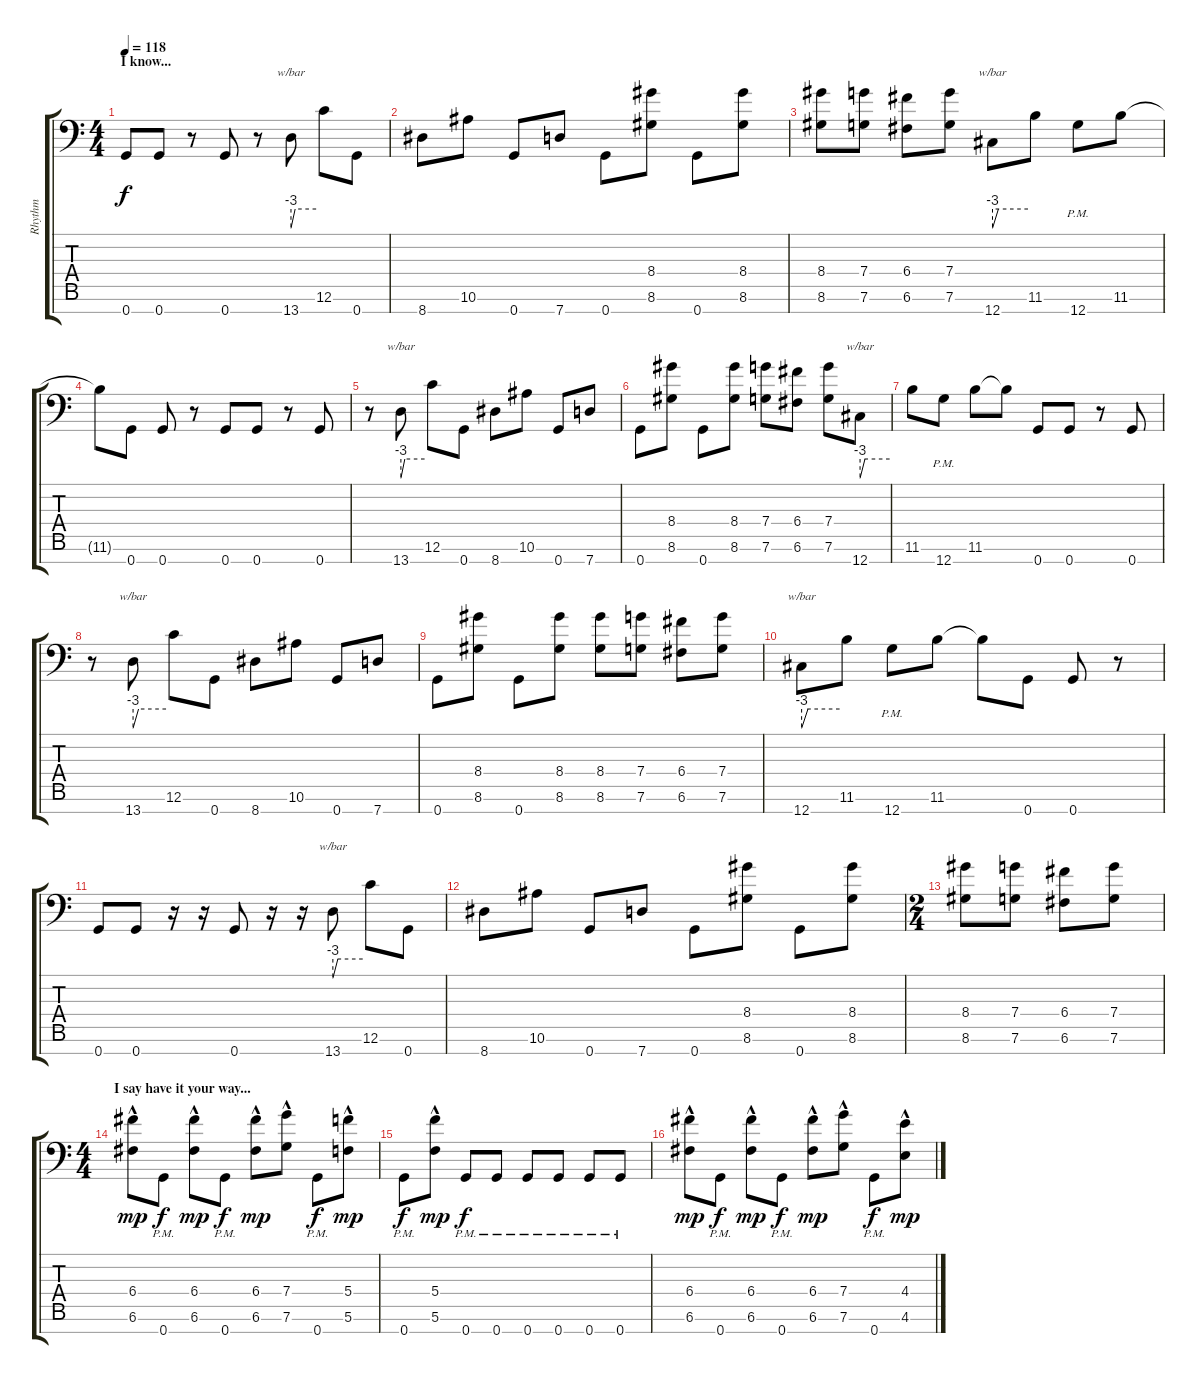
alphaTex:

\track ("Rhythm" "Rhythm") {instrument distortionguitar}
\staff {score tabs}
\tuning (E4 C4 G3 C3 G2 C2 G1) {hide}
\ts (4 4)
\section ("" "I know...")
\tempo 118
\clef f4
\ks c
0.7.8{dy f} 0.7.8 r.8 0.7.8 r.8 13.7.8{tbe (custom default 0 -12 10 0 60 0)} 12.6.8 0.7.8 |
8.7.8 10.6.8 0.7.8 7.7.8 0.7.8 (8.4 8.6).8 0.7.8 (8.4 8.6).8 |
(8.4 8.6).8 (7.4 7.6).8 (6.4 6.6).8 (7.4 7.6).8 12.7.8{tbe (custom default 0 -12 10 0 60 0)} 11.6.8 12.7{pm}.8 11.6.8 |
11.6{t}.8 0.7.8 0.7.8 r.8 0.7.8 0.7.8 r.8 0.7.8 |
r.8 13.7.8{tbe (custom default 0 -12 10 0 60 0)} 12.6.8 0.7.8 8.7.8 10.6.8 0.7.8 7.7.8 |
0.7.8 (8.4 8.6).8 0.7.8 (8.4 8.6).8 (7.4 7.6).8 (6.4 6.6).8 (7.4 7.6).8 12.7.8{tbe (custom default 0 -12 10 0 60 0)} |
11.6.8 12.7{pm}.8 11.6.8 11.6{t}.8 0.7.8 0.7.8 r.8 0.7.8 |
r.8 13.7.8{tbe (custom default 0 -12 10 0 60 0)} 12.6.8 0.7.8 8.7.8 10.6.8 0.7.8 7.7.8 |
0.7.8 (8.4 8.6).8 0.7.8 (8.4 8.6).8 (8.4 8.6).8 (7.4 7.6).8 (6.4 6.6).8 (7.4 7.6).8 |
12.7.8{tbe (custom default 0 -12 10 0 60 0)} 11.6.8 12.7{pm}.8 11.6.8 11.6{t}.8 0.7.8 0.7.8 r.8 |
0.7.8 0.7.8 r.16 r.16 0.7.8 r.16 r.16 13.7.8{tbe (custom default 0 -12 10 0 60 0)} 12.6.8 0.7.8 |
8.7.8 10.6.8 0.7.8 7.7.8 0.7.8 (8.4 8.6).8 0.7.8 (8.4 8.6).8 |
\ts (2 4)
(8.4 8.6).8 (7.4 7.6).8 (6.4 6.6).8 (7.4 7.6).8 |
\ts (4 4)
\section ("" "I say have it your way...")
(6.4{hac} 6.6{hac}).8{dy mp} 0.7{pm}.8{dy f} (6.4{hac} 6.6{hac}).8{dy mp} 0.7{pm}.8{dy f} (6.4{hac} 6.6{hac}).8{dy mp} (7.4{hac} 7.6{hac}).8 0.7{pm}.8{dy f} (5.4{hac} 5.6{hac}).8{dy mp} |
0.7{pm}.8{dy f} (5.4{hac} 5.6{hac}).8{dy mp} 0.7{pm}.8{dy f} 0.7{pm}.8 0.7{pm}.8 0.7{pm}.8 0.7{pm}.8 0.7{pm}.8 |
(6.4{hac} 6.6{hac}).8{dy mp} 0.7{pm}.8{dy f} (6.4{hac} 6.6{hac}).8{dy mp} 0.7{pm}.8{dy f} (6.4{hac} 6.6{hac}).8{dy mp} (7.4{hac} 7.6{hac}).8 0.7{pm}.8{dy f} (4.4{hac} 4.6{hac}).8{dy mp}
